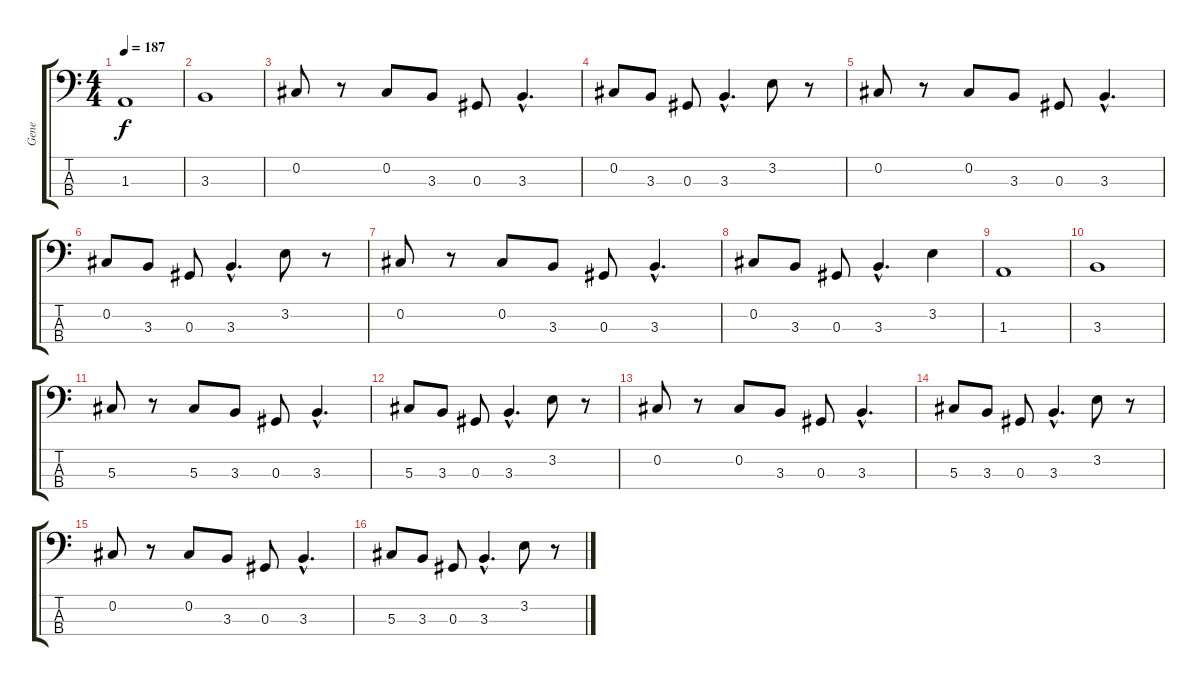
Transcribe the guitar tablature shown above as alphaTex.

\track ("Gene" "Gene") {instrument electricbasspick}
\staff {score tabs}
\tuning (Gb2 Db2 Ab1 Eb1) {hide}
\ts (4 4)
\tempo 187
\clef f4
\ks c
1.3.1{dy f} |
3.3.1 |
0.2.8 r.8 0.2.8 3.3.8 0.3.8 3.3{hac}.4{d} |
0.2.8 3.3.8 0.3.8 3.3{hac}.4{d} 3.2.8 r.8 |
0.2.8 r.8 0.2.8 3.3.8 0.3.8 3.3{hac}.4{d} |
0.2.8 3.3.8 0.3.8 3.3{hac}.4{d} 3.2.8 r.8 |
0.2.8 r.8 0.2.8 3.3.8 0.3.8 3.3{hac}.4{d} |
0.2.8 3.3.8 0.3.8 3.3{hac}.4{d} 3.2.4 |
1.3.1 |
3.3.1 |
5.3.8 r.8 5.3.8 3.3.8 0.3.8 3.3{hac}.4{d} |
5.3.8 3.3.8 0.3.8 3.3{hac}.4{d} 3.2.8 r.8 |
0.2.8 r.8 0.2.8 3.3.8 0.3.8 3.3{hac}.4{d} |
5.3.8 3.3.8 0.3.8 3.3{hac}.4{d} 3.2.8 r.8 |
0.2.8 r.8 0.2.8 3.3.8 0.3.8 3.3{hac}.4{d} |
5.3.8 3.3.8 0.3.8 3.3{hac}.4{d} 3.2.8 r.8
